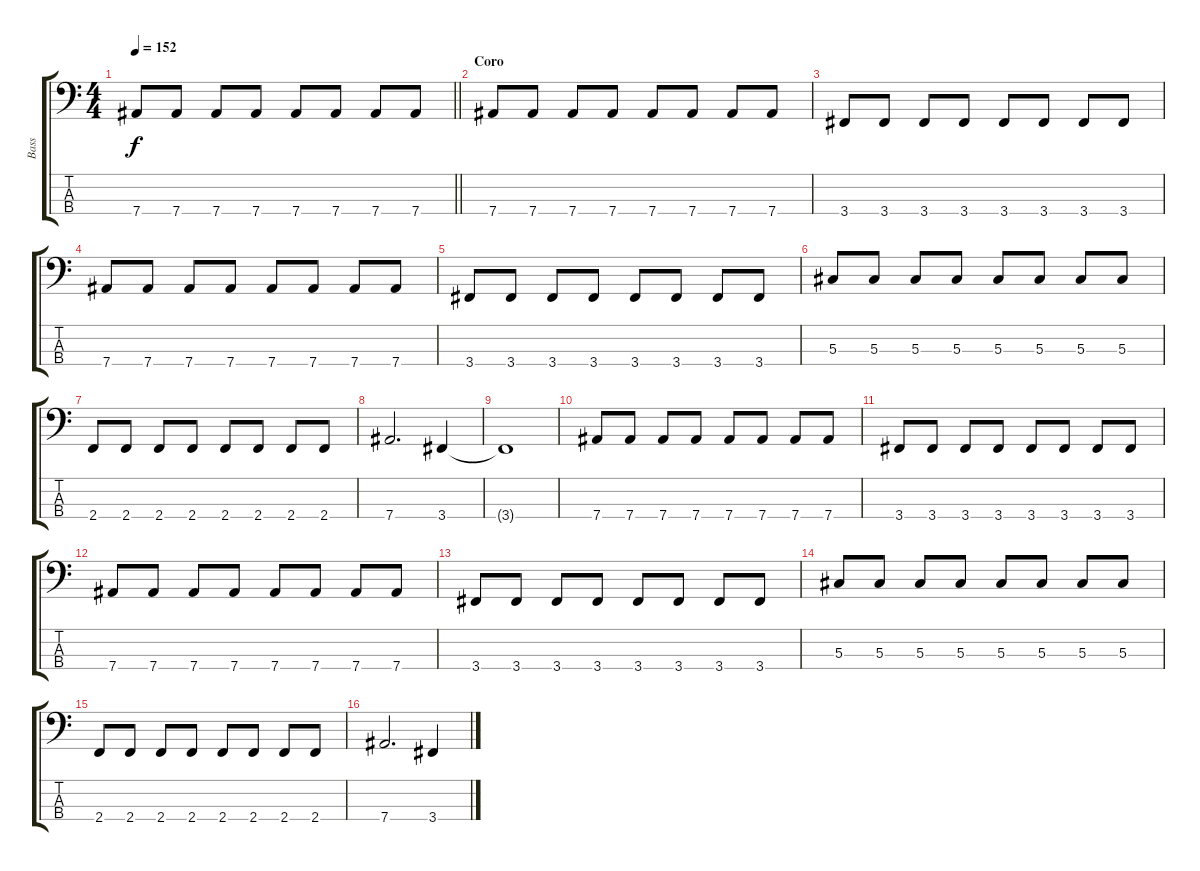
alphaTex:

\track ("Bass" "Bass") {instrument electricbassfinger}
\staff {score tabs}
\tuning (Gb2 Db2 Ab1 Eb1) {hide}
\ts (4 4)
\tempo 152
\clef f4
\barLineRight lightlight
\ks c
7.4.8{dy f} 7.4.8 7.4.8 7.4.8 7.4.8 7.4.8 7.4.8 7.4.8 |
\section ("" "Coro")
7.4.8 7.4.8 7.4.8 7.4.8 7.4.8 7.4.8 7.4.8 7.4.8 |
3.4.8 3.4.8 3.4.8 3.4.8 3.4.8 3.4.8 3.4.8 3.4.8 |
7.4.8 7.4.8 7.4.8 7.4.8 7.4.8 7.4.8 7.4.8 7.4.8 |
3.4.8 3.4.8 3.4.8 3.4.8 3.4.8 3.4.8 3.4.8 3.4.8 |
5.3.8 5.3.8 5.3.8 5.3.8 5.3.8 5.3.8 5.3.8 5.3.8 |
2.4.8 2.4.8 2.4.8 2.4.8 2.4.8 2.4.8 2.4.8 2.4.8 |
7.4.2{d} 3.4.4 |
3.4{t}.1 |
7.4.8 7.4.8 7.4.8 7.4.8 7.4.8 7.4.8 7.4.8 7.4.8 |
3.4.8 3.4.8 3.4.8 3.4.8 3.4.8 3.4.8 3.4.8 3.4.8 |
7.4.8 7.4.8 7.4.8 7.4.8 7.4.8 7.4.8 7.4.8 7.4.8 |
3.4.8 3.4.8 3.4.8 3.4.8 3.4.8 3.4.8 3.4.8 3.4.8 |
5.3.8 5.3.8 5.3.8 5.3.8 5.3.8 5.3.8 5.3.8 5.3.8 |
2.4.8 2.4.8 2.4.8 2.4.8 2.4.8 2.4.8 2.4.8 2.4.8 |
7.4.2{d} 3.4.4
